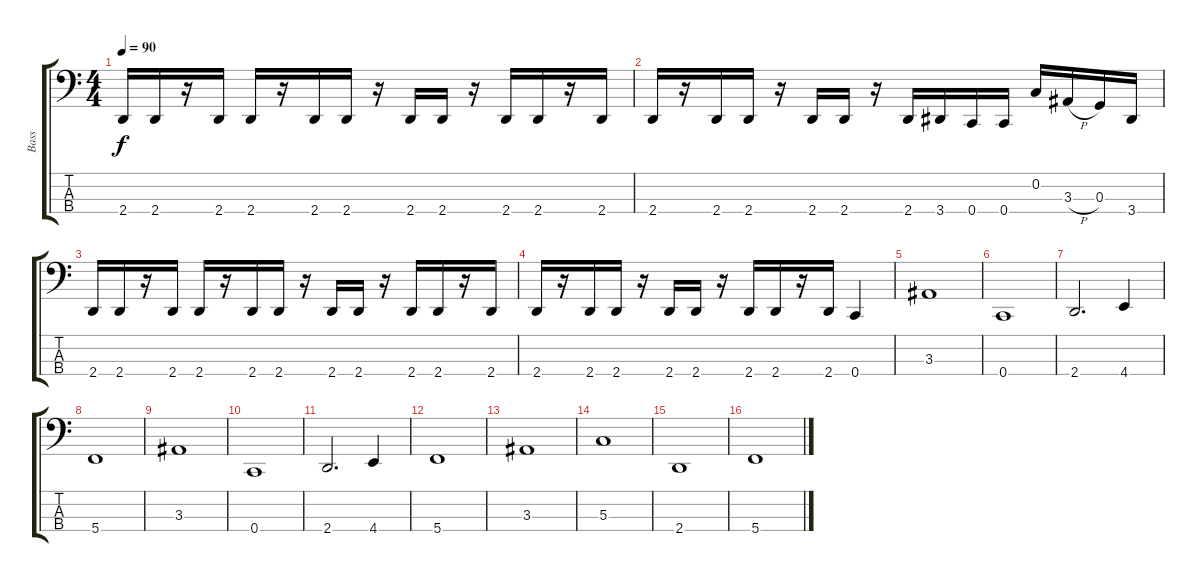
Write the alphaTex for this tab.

\track ("Bass" "Bass") {instrument electricbasspick}
\staff {score tabs}
\tuning (F2 C2 G1 C1) {hide}
\ts (4 4)
\tempo 90
\clef f4
\ks c
2.4.16{dy f} 2.4.16 r.16 2.4.16 2.4.16 r.16 2.4.16 2.4.16 r.16 2.4.16 2.4.16 r.16 2.4.16 2.4.16 r.16 2.4.16 |
2.4.16 r.16 2.4.16 2.4.16 r.16 2.4.16 2.4.16 r.16 2.4.16 3.4.16 0.4.16 0.4.16 0.2.16 3.3{h}.16 0.3.16 3.4.16 |
2.4.16 2.4.16 r.16 2.4.16 2.4.16 r.16 2.4.16 2.4.16 r.16 2.4.16 2.4.16 r.16 2.4.16 2.4.16 r.16 2.4.16 |
2.4.16 r.16 2.4.16 2.4.16 r.16 2.4.16 2.4.16 r.16 2.4.16 2.4.16 r.16 2.4.16 0.4.4 |
3.3.1 |
0.4.1 |
2.4.2{d} 4.4.4 |
5.4.1 |
3.3.1 |
0.4.1 |
2.4.2{d} 4.4.4 |
5.4.1 |
3.3.1 |
5.3.1 |
2.4.1 |
5.4.1
